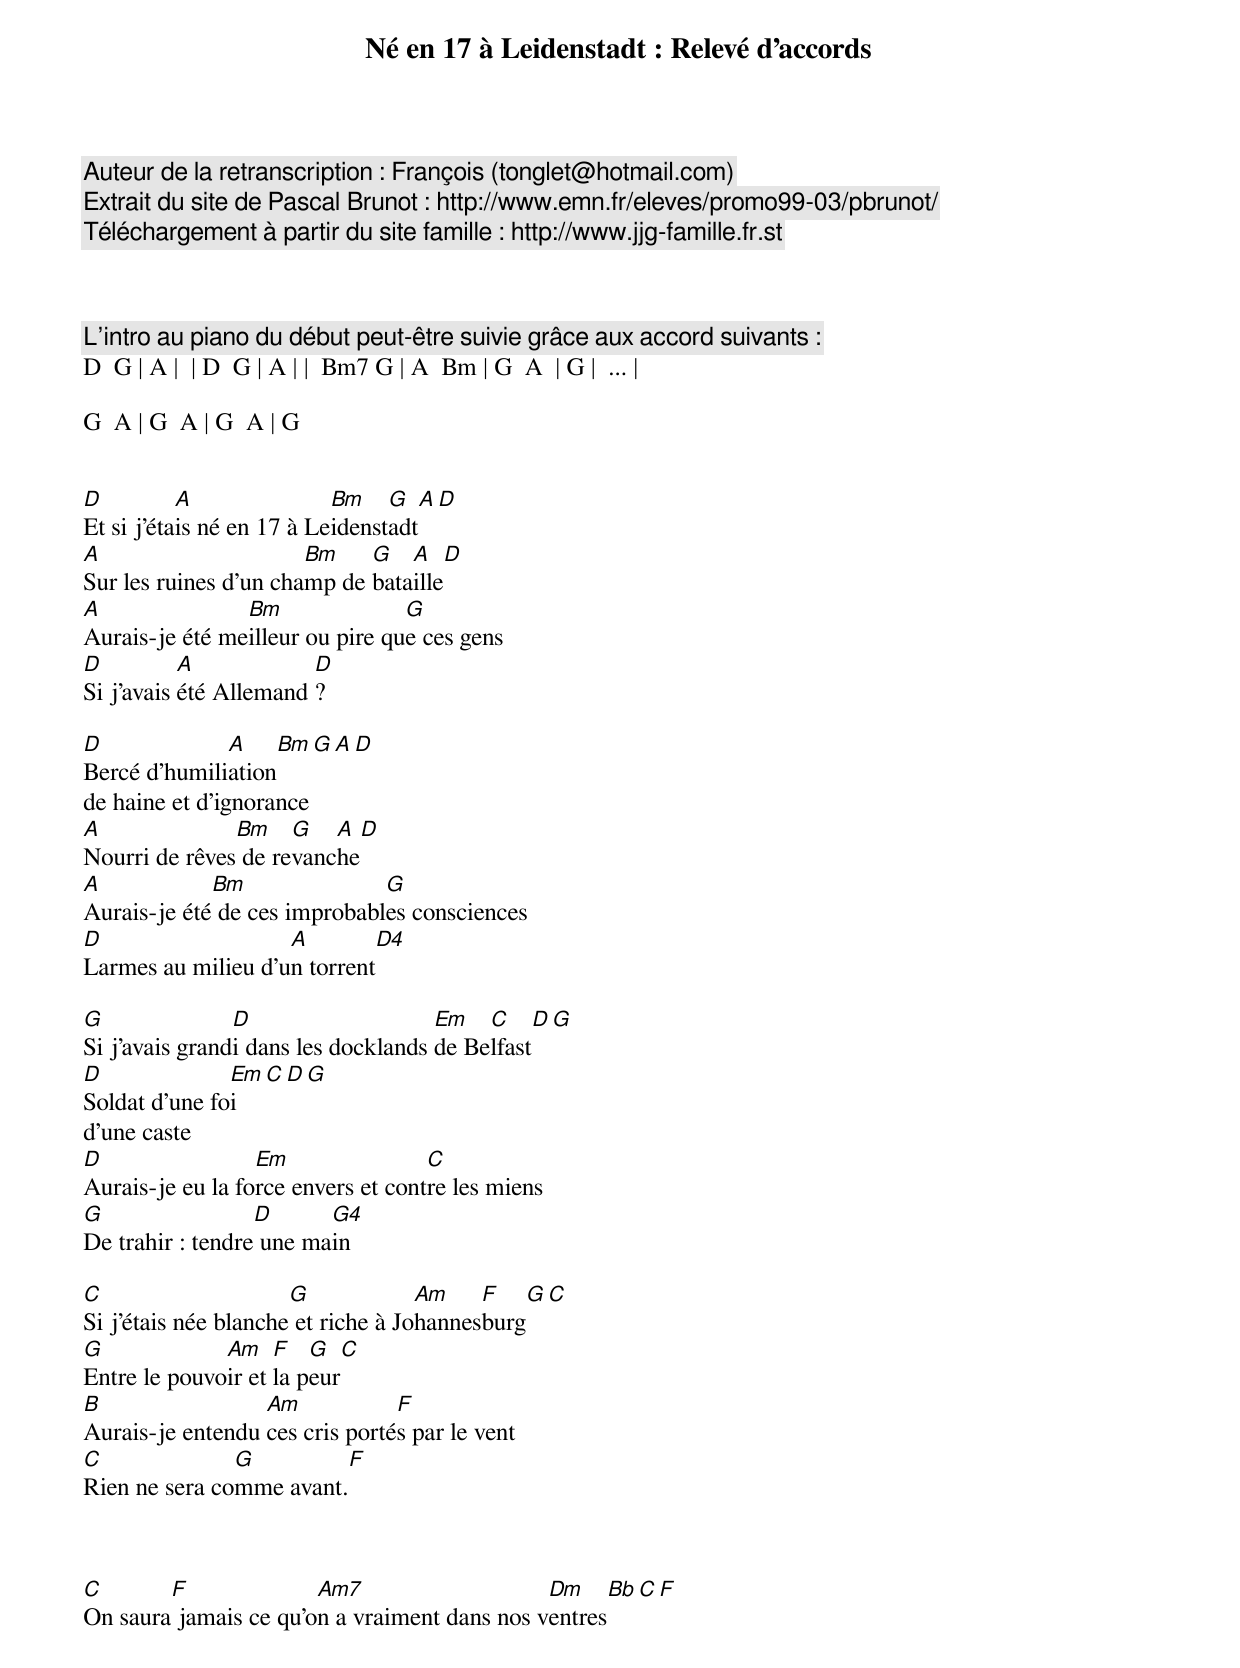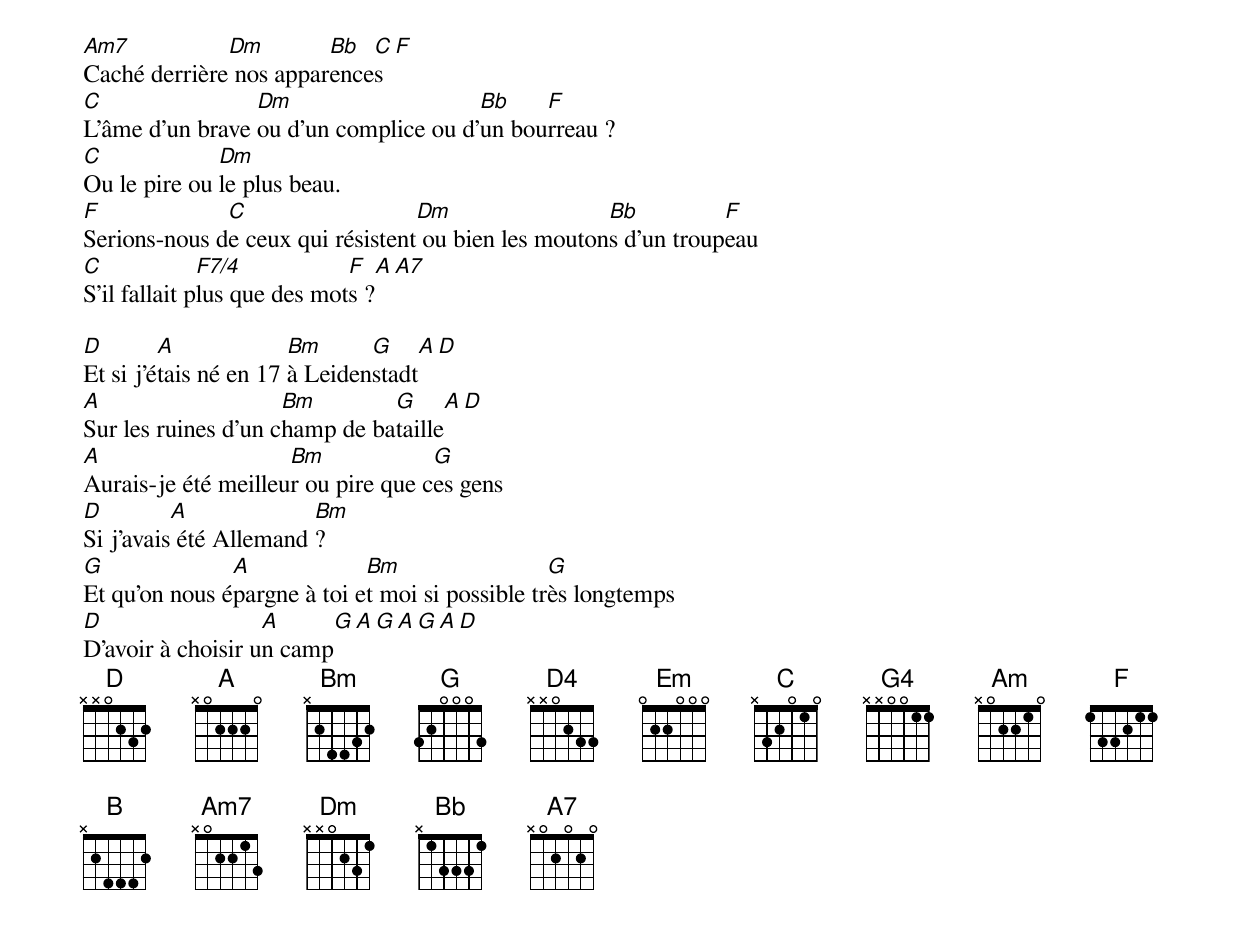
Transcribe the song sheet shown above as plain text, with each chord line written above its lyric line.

Né en 17 à Leidenstadt : Relevé d'accords

Auteur de la retranscription : François (tonglet@hotmail.com)
Extrait du site de Pascal Brunot : http://www.emn.fr/eleves/promo99-03/pbrunot/
Téléchargement à partir du site famille : http://www.jjg-famille.fr.st



L'intro au piano du début peut-être suivie grâce aux accord suivants :
D  G | A |  | D  G | A | |  Bm7 G | A  Bm | G  A  | G |  ... |

G  A | G  A | G  A | G


D          A               Bm    G   A   D
Et si j'étais né en 17 à Leidenstadt
A                      Bm    G   A   D
Sur les ruines d'un champ de bataille
A               Bm               G
Aurais-je été meilleur ou pire que ces gens
D          A            D
Si j'avais été Allemand ?

D             A               Bm    G   A   D
Bercé d'humiliation
de haine et d'ignorance
A              Bm    G   A   D
Nourri de rêves de revanche
A            Bm               G
Aurais-je été de ces improbables consciences
D                   A            D4
Larmes au milieu d'un torrent

G               D                    Em   C      D      G
Si j'avais grandi dans les docklands de Belfast
D              Em       C  D  G
Soldat d'une foi
d'une caste
D                 Em                C
Aurais-je eu la force envers et contre les miens
G                 D      G4
De trahir : tendre une main

C                     G             Am    F   G  C
Si j'étais née blanche et riche à Johannesburg
G             Am    F   G  C
Entre le pouvoir et la peur
B                 Am            F
Aurais-je entendu ces cris portés par le vent
C              G            F
Rien ne sera comme avant.



C       F              Am7                    Dm        Bb  C     F
On saura jamais ce qu'on a vraiment dans nos ventres
Am7           Dm        Bb  C      F
Caché derrière nos apparences
C                Dm                    Bb    F
L'âme d'un brave ou d'un complice ou d'un bourreau ?
C             Dm
Ou le pire ou le plus beau.
F             C                   Dm                 Bb          F
Serions-nous de ceux qui résistent ou bien les moutons d'un troupeau
C             F7/4           F      A        A7
S'il fallait plus que des mots ?

D        A             Bm      G     A    D
Et si j'étais né en 17 à Leidenstadt
A                    Bm        G     A      D
Sur les ruines d'un champ de bataille
A                    Bm             G
Aurais-je été meilleur ou pire que ces gens
D         A             Bm
Si j'avais été Allemand ?
G              A             Bm                  G
Et qu'on nous épargne à toi et moi si possible très longtemps
D                  A              G    A     G    A      G       A      D
D'avoir à choisir un camp
